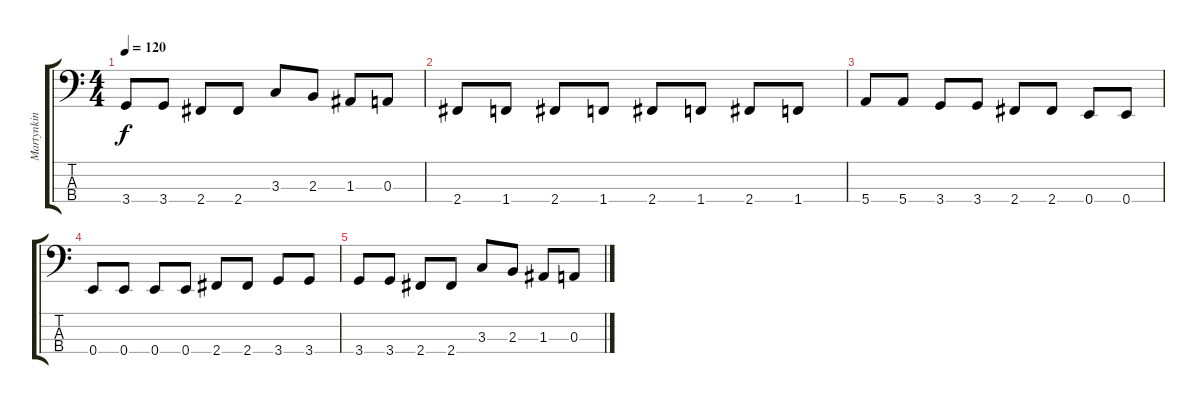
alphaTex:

\track ("Martynkin" "Martynkin") {instrument acousticguitarnylon}
\staff {score tabs}
\tuning (G2 D2 A1 E1) {hide}
\ts (4 4)
\tempo 120
\clef f4
\ks c
3.4.8{dy f} 3.4.8 2.4.8 2.4.8 3.3.8 2.3.8 1.3.8 0.3.8 |
2.4.8 1.4.8 2.4.8 1.4.8 2.4.8 1.4.8 2.4.8 1.4.8 |
5.4.8 5.4.8 3.4.8 3.4.8 2.4.8 2.4.8 0.4.8 0.4.8 |
0.4.8 0.4.8 0.4.8 0.4.8 2.4.8 2.4.8 3.4.8 3.4.8 |
3.4.8 3.4.8 2.4.8 2.4.8 3.3.8 2.3.8 1.3.8 0.3.8
